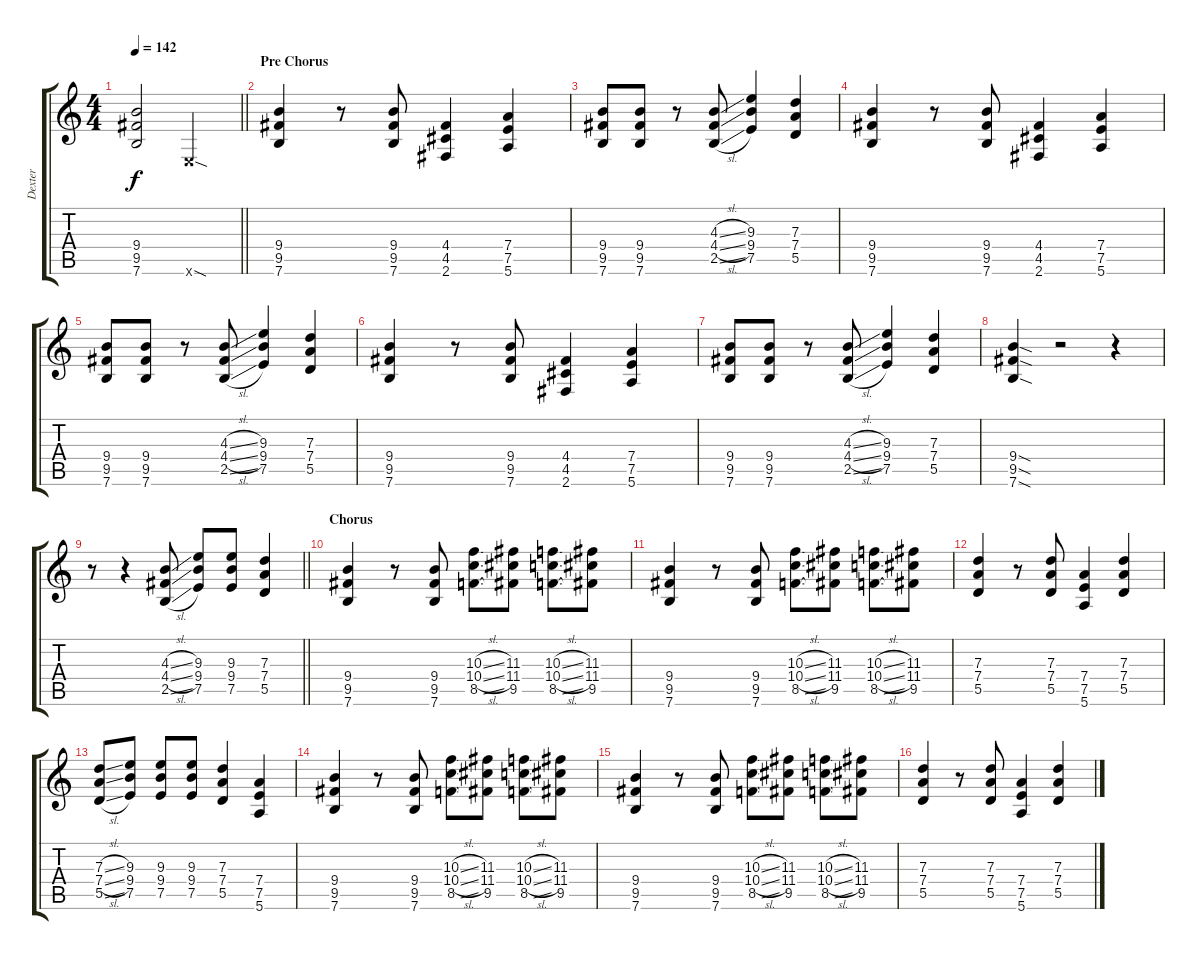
\track ("Dexter" "Dexter") {instrument distortionguitar}
\staff {score tabs}
\tuning (E4 B3 G3 D3 A2 E2) {hide}
\ts (4 4)
\tempo 142
\clef g2
\barLineRight lightlight
\ks c
(9.4 9.5 7.6).2{dy f} 0.6{sod x}.2 |
\section ("" "Pre Chorus")
(9.4 9.5 7.6).4 r.8 (9.4 9.5 7.6).8 (4.4 4.5 2.6).4 (7.4 7.5 5.6).4 |
(9.4 9.5 7.6).8 (9.4 9.5 7.6).8 r.8 (4.3{sl} 4.4{sl} 2.5{sl}).8 (9.3 9.4 7.5).4 (7.3 7.4 5.5).4 |
(9.4 9.5 7.6).4 r.8 (9.4 9.5 7.6).8 (4.4 4.5 2.6).4 (7.4 7.5 5.6).4 |
(9.4 9.5 7.6).8 (9.4 9.5 7.6).8 r.8 (4.3{sl} 4.4{sl} 2.5{sl}).8 (9.3 9.4 7.5).4 (7.3 7.4 5.5).4 |
(9.4 9.5 7.6).4 r.8 (9.4 9.5 7.6).8 (4.4 4.5 2.6).4 (7.4 7.5 5.6).4 |
(9.4 9.5 7.6).8 (9.4 9.5 7.6).8 r.8 (4.3{sl} 4.4{sl} 2.5{sl}).8 (9.3 9.4 7.5).4 (7.3 7.4 5.5).4 |
(9.4{sod} 9.5{sod} 7.6{sod}).4 r.2 r.4 |
\barLineRight lightlight
r.8 r.4 (4.3{sl} 4.4{sl} 2.5{sl}).8 (9.3 9.4 7.5).8 (9.3 9.4 7.5).8 (7.3 7.4 5.5).4 |
\section ("" "Chorus ")
(9.4 9.5 7.6).4 r.8 (9.4 9.5 7.6).8 (10.3{sl} 10.4{sl} 8.5{sl}).8 (11.3 11.4 9.5).8 (10.3{sl} 10.4{sl} 8.5{sl}).8 (11.3 11.4 9.5).8 |
(9.4 9.5 7.6).4 r.8 (9.4 9.5 7.6).8 (10.3{sl} 10.4{sl} 8.5{sl}).8 (11.3 11.4 9.5).8 (10.3{sl} 10.4{sl} 8.5{sl}).8 (11.3 11.4 9.5).8 |
(7.3 7.4 5.5).4 r.8 (7.3 7.4 5.5).8 (7.4 7.5 5.6).4 (7.3 7.4 5.5).4 |
(7.3{sl} 7.4{sl} 5.5{sl}).8 (9.3 9.4 7.5).8 (9.3 9.4 7.5).8 (9.3 9.4 7.5).8 (7.3 7.4 5.5).4 (7.4 7.5 5.6).4 |
(9.4 9.5 7.6).4 r.8 (9.4 9.5 7.6).8 (10.3{sl} 10.4{sl} 8.5{sl}).8 (11.3 11.4 9.5).8 (10.3{sl} 10.4{sl} 8.5{sl}).8 (11.3 11.4 9.5).8 |
(9.4 9.5 7.6).4 r.8 (9.4 9.5 7.6).8 (10.3{sl} 10.4{sl} 8.5{sl}).8 (11.3 11.4 9.5).8 (10.3{sl} 10.4{sl} 8.5{sl}).8 (11.3 11.4 9.5).8 |
(7.3 7.4 5.5).4 r.8 (7.3 7.4 5.5).8 (7.4 7.5 5.6).4 (7.3 7.4 5.5).4
